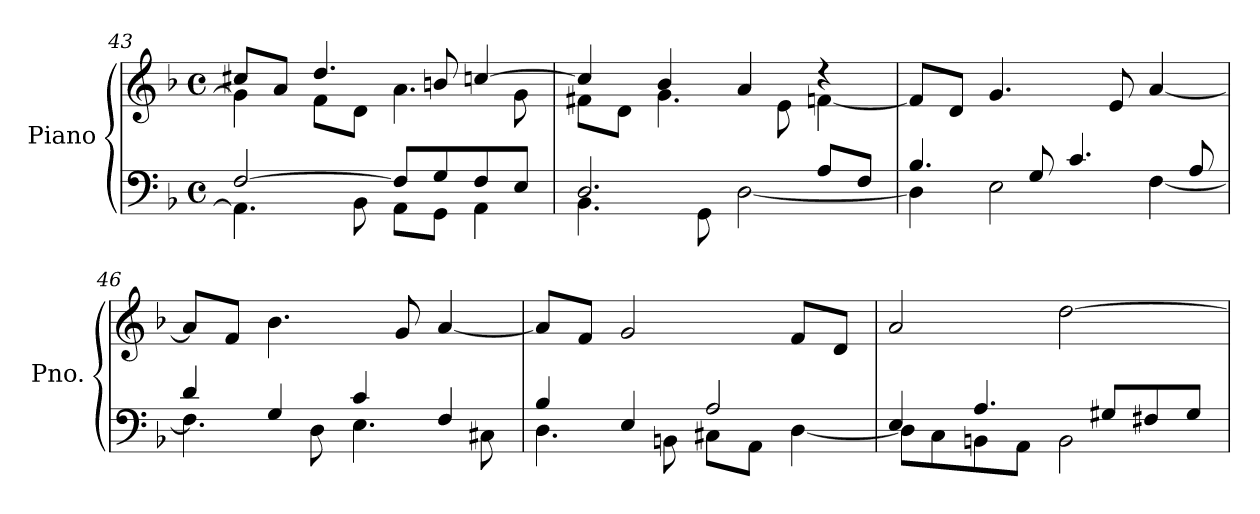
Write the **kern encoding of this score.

**kern	**kern
*part1	*part1
*staff2	*staff1
*I"Piano	*
*I'Pno.	*
*clefF4	*clefG2
*k[b-]	*k[b-]
*M4/4	*M4/4
*met(c)	*met(c)
=43	=43
*^	*^
[2F</	4.AA<\]	8cc#X/L	4g<\]
.	.	8a/J	.
.	.	4.dd/	8f<\L
.	8BB-<\	.	8d<\J
8F/L]	8AA<\L	.	4.a<\
8G</	8GG<\J	8bn/	.
8F</	4AA<\	[4ccn/	.
8E</J	.	.	8g<\
=44	=44	=44	=44
2.D</	4.BB-<\	4cc/]	8f#X<\L
.	.	.	8d<\J
.	.	4b-/	4.g<\
.	8GG<\	.	.
.	[2D<\	4a/	.
.	.	.	8e<\
8A</L	.	4r	[4fn<\
8F</J	.	.	.
*	*	*v	*v
!!LO:LB:g=z
=45	=45	=45
4.B-/	4D<\]	8f/L]
.	.	8d/J
.	2E<\	4.g/
8G</	.	.
4.c</	.	.
.	.	8e/
.	[4F<\	[4a/
8A</	.	.
=46	=46	=46
4d</	4.F<\]	8a/L]
.	.	8f/J
4G/	.	4.b-\
.	8D<\	.
4c/	4.E<\	.
.	.	8g/
4F/	.	[4a/
.	8C#X<\	.
=47	=47	=47
4B-</	4.D<\	8a/L]
.	.	8f/J
4E/	.	2g/
.	8BBn<\	.
2A/	8C#X<\L	.
.	8AA<\J	.
.	[4D<\	8f/L
.	.	8d/J
=48	=48	=48
4E/	8D<\L]	2a/
.	8C<\	.
4.A/	8BBn<\	.
.	8AA<\J	.
.	2BB<\	[2dd\
8G#X</L	.	.
8F#X/	.	.
8G#/J	.	.
*v	*v	*
=	=
*-	*-
